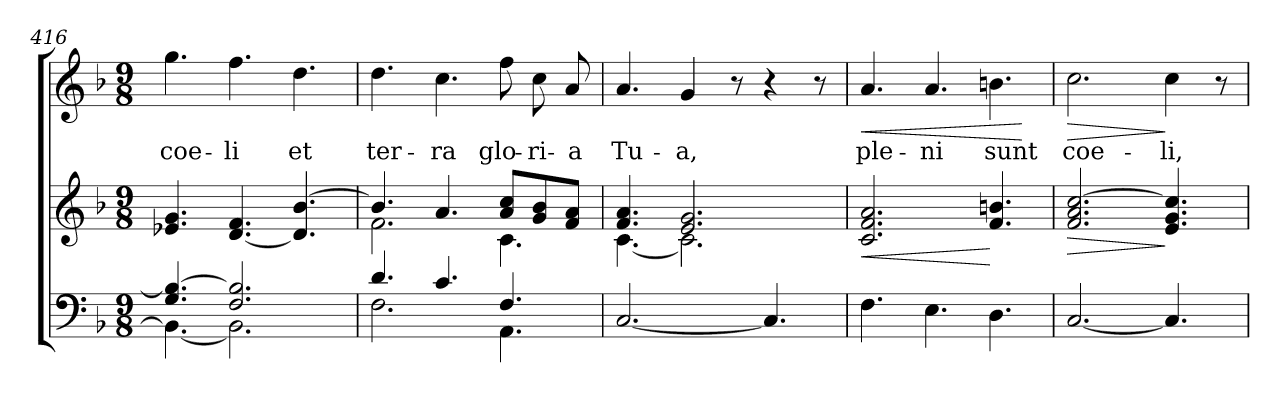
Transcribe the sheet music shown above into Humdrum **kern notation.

**kern	**kern	**dynam	**kern	**text	**dynam
*part2	*part2	*part2	*part1	*part1	*part1
*staff3	*staff2	*staff2/3	*staff1	*staff1	*staff1
!!LO:LB:g=z
*clefF4	*clefG2	*	*clefG2	*	*
*	*	*	*ITrd7c12	*	*
*k[b-]	*k[b-]	*	*k[b-]	*	*
*F:	*F:	*	*F:	*	*
*M9/8	*M9/8	*	*M9/8	*	*
=416	=416	=416	=416	=416	=416
*^	*	*	*	*	*
!	!	!	!	!	!LO:LY:b	!
4.G/ 4.B-/_	4.BB-\_	4.e-X/ 4.g/	.	4.g\	coe-	.
!	!	!	!	!	!LO:LY:b	!
2.F/ 2.B-/]	2.BB-\]	[4.d/ 4.f/	.	4.f\	-li	.
!	!	!	!	!	!LO:LY:b	!
.	.	4.d/] [>4.b-/	.	4.d\	et	.
=417	=417	=417	=417	=417	=417	=417
*	*	*^	*	*	*	*
!	!	!	!	!	!	!LO:LY:b	!
4.d/	2.F\	4.b-/]	2.f\	.	4.d\	ter-	.
!	!	!	!	!	!	!LO:LY:b	!
4.c/	.	4.a/	.	.	4.c\	-ra	.
!	!	!	!	!	!	!LO:LY:b	!
4.F/	4.AA\	8a/ 8cc/L	4.c\	.	8f\	glo-	.
!	!	!	!	!	!	!LO:LY:b	!
.	.	8g/ 8b-/	.	.	8c\	-ri-	.
!	!	!	!	!	!	!LO:LY:b	!
.	.	8f/ 8a/J	.	.	8A/	-a	.
*v	*v	*	*	*	*	*	*
=418	=418	=418	=418	=418	=418	=418
!	!	!	!	!	!LO:LY:b	!
[2.C/	4.f/ 4.a/	[<4.c\	.	4.A/	Tu-	.
!	!	!	!	!	!LO:LY:b	!
.	2.e/ 2.g/	2.c\]	.	4G/	-a,	.
.	.	.	.	8r	.	.
4.C/]	.	.	.	4r	.	.
.	.	.	.	8r	.	.
*	*v	*v	*	*	*	*
=419	=419	=419	=419	=419	=419
!	!	!LO:HP:b	!	!LO:LY:b	!LO:HP:b
4.F\	2.c/ 2.f/ 2.a/	<	4.A/	ple-	<
!	!	!	!	!LO:LY:b	!
4.E\	.	.	4.A/	-ni	.
!	!	!	!	!LO:LY:b	!
4.D\	4.f/ 4.bn/	[	4.Bn\	sunt	.
.	.	.	.	.	[
=420	=420	=420	=420	=420	=420
!	!	!LO:HP:b	!	!LO:LY:b	!LO:HP:b
[2.C/	2.f/ 2.a/ [>2.cc/	>	2.c\	coe-	>
!	!	!	!	!LO:LY:b	!
4.C/]	4.e/ 4.g/ 4.cc/]	]	4c\	-li,	]
.	.	.	8r	.	.
=	=	=	=	=	=
*-	*-	*-	*-	*-	*-
